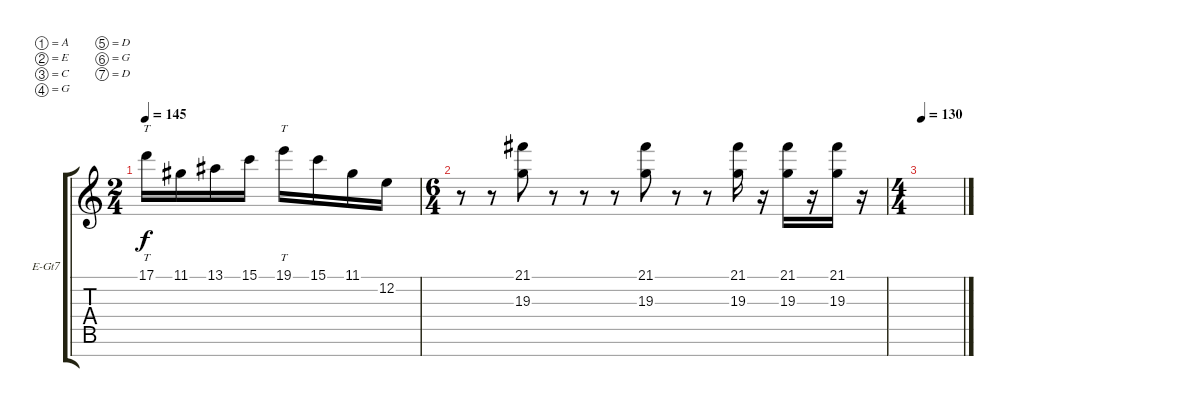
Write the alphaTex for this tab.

\defaultSystemsLayout 4
\bracketExtendMode groupsimilarinstruments
\firstSystemTrackNameOrientation horizontal
\otherSystemsTrackNameOrientation horizontal
\track ("Solo L" "E-Gt7") {instrument distortionguitar}
\staff {score tabs}
\tuning (A3 E3 C3 G2 D2 G1 D1)
\ts (2 4)
\tempo 145
\clef g2
\ks c
17.1.16{tt dy f} 11.1.16 13.1.16 15.1.16 19.1.16{tt} 15.1.16 11.1.16 12.2.16 |
\ts (6 4)
r.8 r.8 (21.1 19.3).8 r.8 r.8 r.8 (21.1 19.3).8 r.8 r.8 (21.1 19.3).16 r.16 (21.1 19.3).16 r.16 (21.1 19.3).16 r.16 |
\ts (4 4)
\tempo 130
